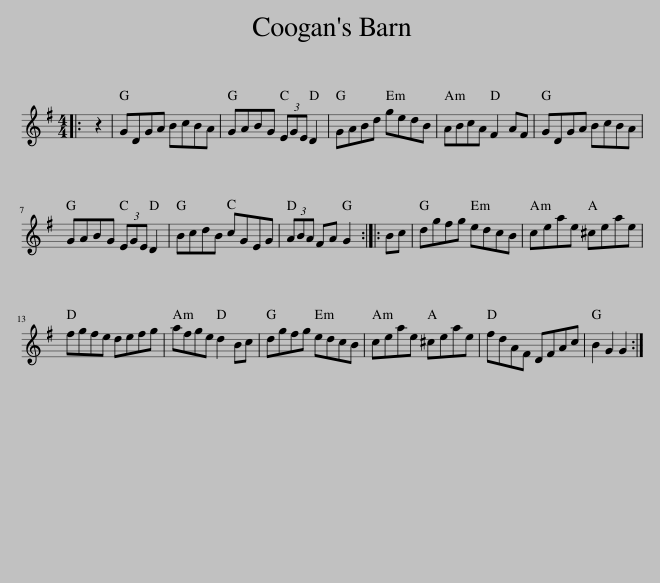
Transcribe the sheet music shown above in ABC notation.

X:1
L:1/8
M:4/4
I:linebreak $
K:G
V:1 treble
V:1
|: z2 | GDGA BcBA | GABG (3EGE D2 | GABd gedB | ABcA F2 AF | %5
 GDGA BcBA |$ GABG (3EGE D2 | BcdB cGEG | (3ABA FA G2 :: Bc | %10
 dgfg edcB | ceae ^ceae |$ fgfe defg | afge d2 Bc | dgfg edcB | %15
 ceae ^ceae | fdAF DFAc | B2 G2 G2 :| %18
